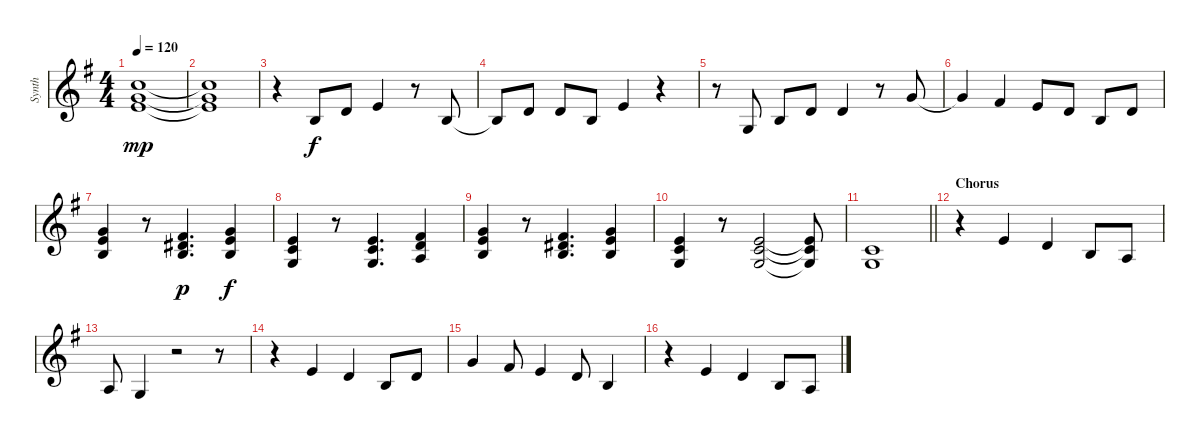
\track ("Synth" "Synth") {instrument synthstrings1}
\staff {score}
\tuning (E4 B3 G3 D3 A2 E2) {hide}
\ts (4 4)
\tempo 120
\clef g2
\ks g
(8.1 8.2 9.3).1{dy mp} |
(8.1{t} 8.2{t} 9.3{t}).1 |
r.4 0.2.8{dy f} 3.2.8 0.1.4 r.8 0.2.8 |
0.2{t}.8 3.2.8 3.2.8 0.2.8 0.1.4 r.4 |
r.8 0.3.8 0.2.8 3.2.8 3.2.4 r.8 3.1.8 |
3.1{t}.4 2.1.4 0.1.8 3.2.8 0.2.8 7.3.8 |
(3.1 5.2 4.3).4 r.8 (2.1 0.2 8.3).4{d dy p} (0.1 8.2 4.3).4{dy f} |
(0.1 1.2 0.3).4 r.8 (0.1 1.2 0.3).4{d} (2.1 3.2 2.3).4 |
(0.1 0.2 12.3).4 r.8 (7.2 8.3 9.4).4{d} (0.1 0.2 12.3).4 |
(0.1 1.2 0.3).4 r.8 (0.1 5.3 5.4).2 (0.1{t} 5.3{t} 5.4{t}).8 |
\barLineRight lightlight
(1.2 0.3).1 |
\section ("" "Chorus")
r.4 0.1.4 3.2.4 0.2.8 2.3.8 |
2.3.8 0.3.4 r.2 r.8 |
r.4 0.1.4 3.2.4 0.2.8 3.2.8 |
3.1.4 2.1.8 5.2.4 3.2.8 4.3.4 |
r.4 0.1.4 3.2.4 0.2.8 2.3.8
